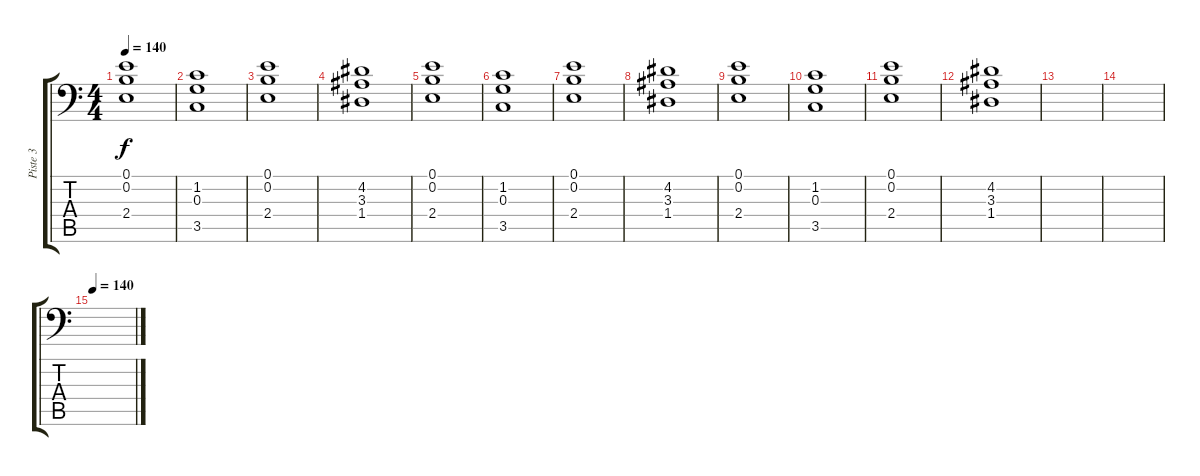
\track ("Piste 3" "Piste 3") {instrument stringensemble1}
\staff {score tabs}
\tuning (E4 B3 G3 D3 A2 C1) {hide}
\ts (4 4)
\tempo 140
\clef f4
\ks c
(0.1 0.2 2.4).1{dy f} |
(1.2 0.3 3.5).1 |
(0.1 0.2 2.4).1 |
(4.2 3.3 1.4).1 |
(0.1 0.2 2.4).1 |
(1.2 0.3 3.5).1 |
(0.1 0.2 2.4).1 |
(4.2 3.3 1.4).1 |
(0.1 0.2 2.4).1 |
(1.2 0.3 3.5).1 |
(0.1 0.2 2.4).1 |
(4.2 3.3 1.4).1 |
|
|
\tempo 140
